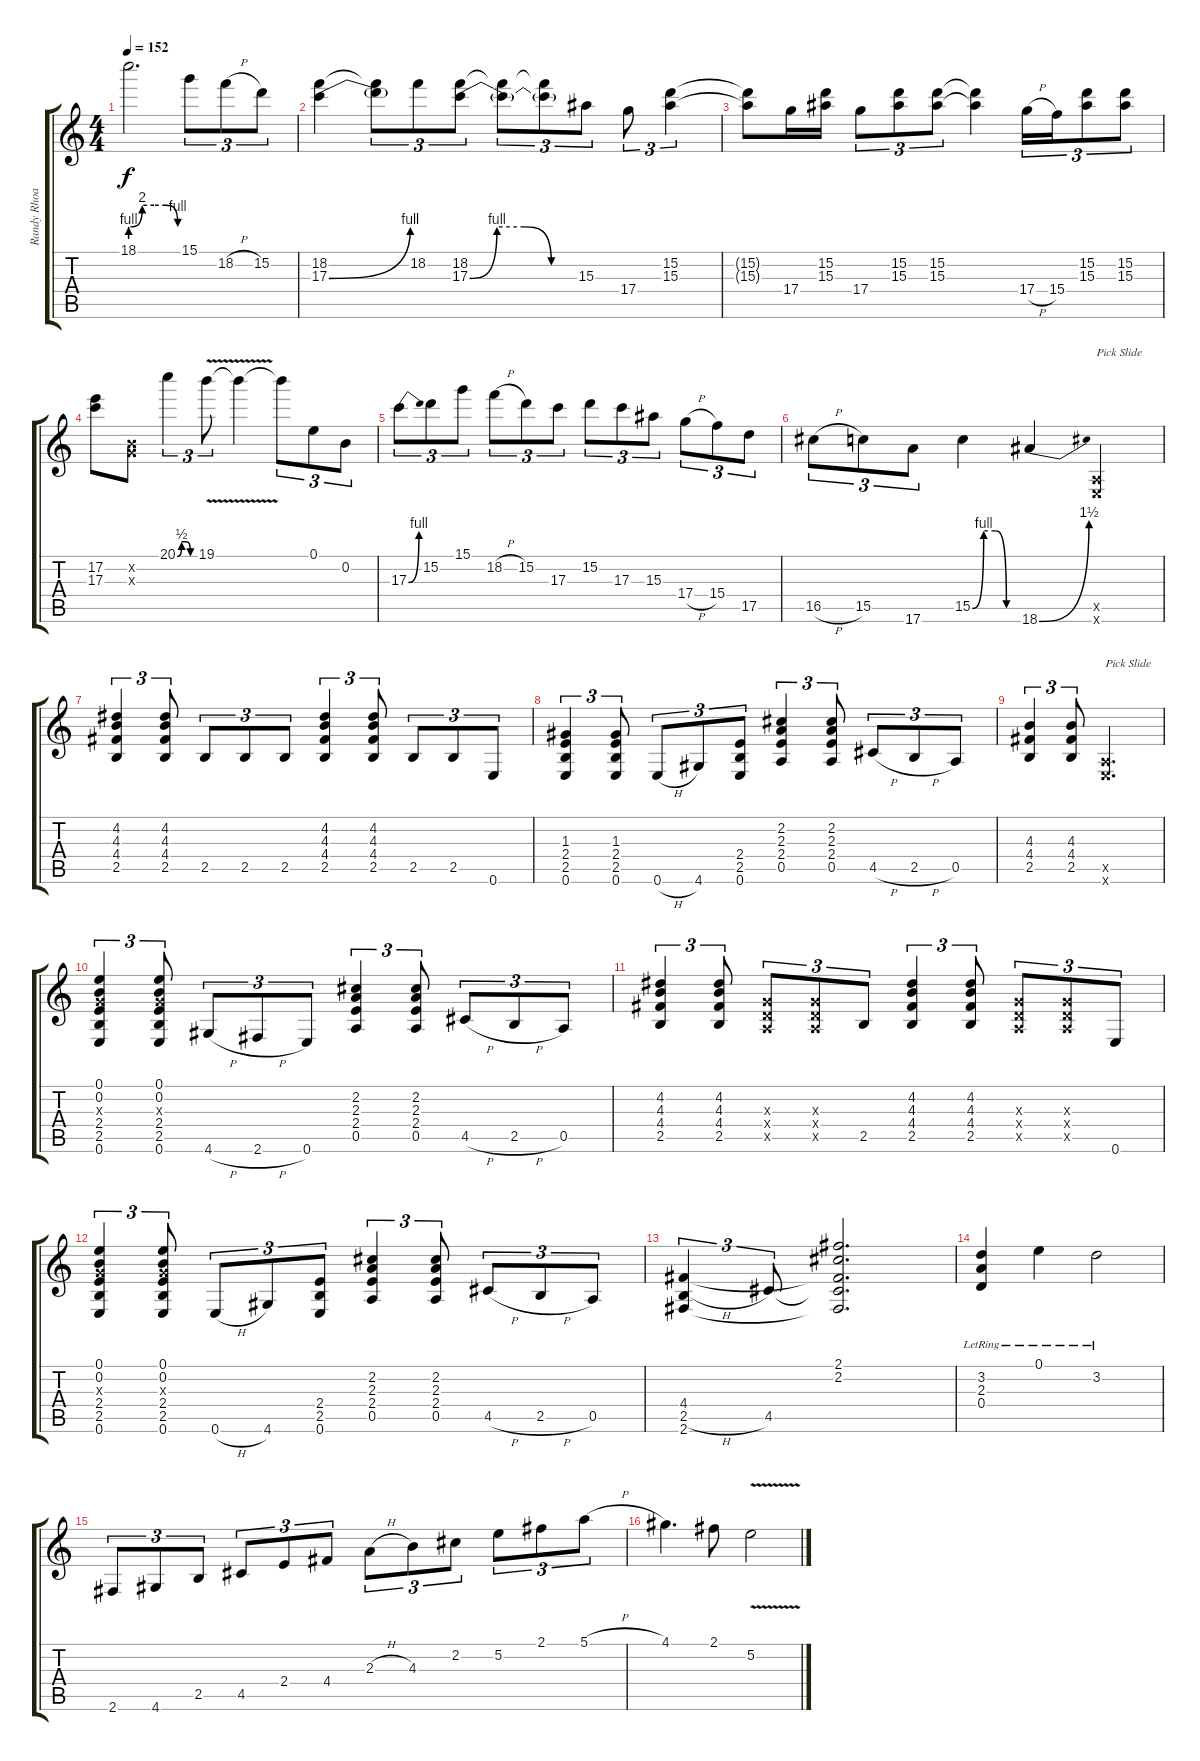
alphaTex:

\track ("Randy Rhoads" "Randy Rhoa") {instrument acousticguitarnylon}
\staff {score tabs}
\tuning (E4 B3 G3 D3 A2 E2) {hide}
\ts (4 4)
\tempo 152
\clef g2
\ks c
18.1{be (custom 0 4 15 8 30 8 45 8 60 4)}.2{d dy f} 15.1.8{tu (3 2)} 18.2{h}.8{tu (3 2)} 15.2.8{tu (3 2)} |
(18.2 17.3{be (bend 0 0 60 4)}).4 (18.2{t} 17.3{t}).8{tu (3 2)} 18.2.8{tu (3 2)} (18.2 17.3{be (custom 0 0 15 4 30 4 45 0 60 0)}).8{tu (3 2)} (18.2{t} 17.3{t}).8{tu (3 2)} (18.2{t} 17.3{t}).8{tu (3 2)} 15.3.8{tu (3 2)} 17.4.8{tu (3 2)} (15.2 15.3).4{tu (3 2)} |
(15.2{t} 15.3{t}).8 17.4.16 (15.2 15.3).16 17.4.8{tu (3 2)} (15.2 15.3).8{tu (3 2)} (15.2 15.3).8{tu (3 2)} (15.2{t} 15.3{t}).4 17.4{h}.16{tu (3 2)} 15.4.16{tu (3 2)} (15.2 15.3).8{tu (3 2)} (15.2 15.3).8{tu (3 2)} |
(17.2 17.3).8 (0.2{x} 0.3{x}).8 20.1{be (custom 0 0 15 2 30 2 45 0 60 0)}.4{tu (3 2)} 19.1{v}.8{tu (3 2)} 19.1{t}.4 19.1{t}.8{tu (3 2)} 0.1.8{tu (3 2)} 0.2.8{tu (3 2)} |
17.3{be (bend 0 0 60 4)}.8{tu (3 2)} 15.2.8{tu (3 2)} 15.1.8{tu (3 2)} 18.2{h}.8{tu (3 2)} 15.2.8{tu (3 2)} 17.3.8{tu (3 2)} 15.2.8{tu (3 2)} 17.3.8{tu (3 2)} 15.3.8{tu (3 2)} 17.4{h}.8{tu (3 2)} 15.4.8{tu (3 2)} 17.5.8{tu (3 2)} |
16.5{h}.8{tu (3 2)} 15.5.8{tu (3 2)} 17.6.8{tu (3 2)} 15.5{be (custom 0 0 15 4 30 4 45 0 60 0)}.4 18.6{be (bend 0 0 60 6)}.4 (0.5{x} 0.6{x}).4{txt "Pick Slide"} |
(4.2 4.3 4.4 2.5).4{tu (3 2)} (4.2 4.3 4.4 2.5).8{tu (3 2)} 2.5.8{tu (3 2)} 2.5.8{tu (3 2)} 2.5.8{tu (3 2)} (4.2 4.3 4.4 2.5).4{tu (3 2)} (4.2 4.3 4.4 2.5).8{tu (3 2)} 2.5.8{tu (3 2)} 2.5.8{tu (3 2)} 0.6.8{tu (3 2)} |
(1.3 2.4 2.5 0.6).4{tu (3 2)} (1.3 2.4 2.5 0.6).8{tu (3 2)} 0.6{h}.8{tu (3 2)} 4.6.8{tu (3 2)} (2.4 2.5 0.6).8{tu (3 2)} (2.2 2.3 2.4 0.5).4{tu (3 2)} (2.2 2.3 2.4 0.5).8{tu (3 2)} 4.5{h}.8{tu (3 2)} 2.5{h}.8{tu (3 2)} 0.5.8{tu (3 2)} |
(4.3 4.4 2.5).4{tu (3 2)} (4.3 4.4 2.5).8{tu (3 2)} (0.5{x} 0.6{x}).2{d txt "Pick Slide"} |
(0.1 0.2 0.3{x} 2.4 2.5 0.6).4{tu (3 2)} (0.1 0.2 0.3{x} 2.4 2.5 0.6).8{tu (3 2)} 4.6{h}.8{tu (3 2)} 2.6{h}.8{tu (3 2)} 0.6.8{tu (3 2)} (2.2 2.3 2.4 0.5).4{tu (3 2)} (2.2 2.3 2.4 0.5).8{tu (3 2)} 4.5{h}.8{tu (3 2)} 2.5{h}.8{tu (3 2)} 0.5.8{tu (3 2)} |
(4.2 4.3 4.4 2.5).4{tu (3 2)} (4.2 4.3 4.4 2.5).8{tu (3 2)} (0.3{x} 0.4{x} 0.5{x}).8{tu (3 2)} (0.3{x} 0.4{x} 0.5{x}).8{tu (3 2)} 2.5.8{tu (3 2)} (4.2 4.3 4.4 2.5).4{tu (3 2)} (4.2 4.3 4.4 2.5).8{tu (3 2)} (0.3{x} 0.4{x} 0.5{x}).8{tu (3 2)} (0.3{x} 0.4{x} 0.5{x}).8{tu (3 2)} 0.6.8{tu (3 2)} |
(0.1 0.2 0.3{x} 2.4 2.5 0.6).4{tu (3 2)} (0.1 0.2 0.3{x} 2.4 2.5 0.6).8{tu (3 2)} 0.6{h}.8{tu (3 2)} 4.6.8{tu (3 2)} (2.4 2.5 0.6).8{tu (3 2)} (2.2 2.3 2.4 0.5).4{tu (3 2)} (2.2 2.3 2.4 0.5).8{tu (3 2)} 4.5{h}.8{tu (3 2)} 2.5{h}.8{tu (3 2)} 0.5.8{tu (3 2)} |
(4.4 2.5{h} 2.6).4{tu (3 2)} 4.5.8{tu (3 2)} (2.1 2.2 4.4{t} 4.5{t} 2.6{t}).2{d} |
(3.2{lr} 2.3{lr} 0.4{lr}).4 0.1{lr}.4 3.2{lr}.2 |
2.6.8{tu (3 2) balance 3} 4.6.8{tu (3 2)} 2.5.8{tu (3 2)} 4.5.8{tu (3 2)} 2.4.8{tu (3 2)} 4.4.8{tu (3 2)} 2.3{h}.8{tu (3 2)} 4.3.8{tu (3 2)} 2.2.8{tu (3 2)} 5.2.8{tu (3 2)} 2.1.8{tu (3 2)} 5.1{h}.8{tu (3 2)} |
4.1.4{d} 2.1.8 5.2{v}.2
